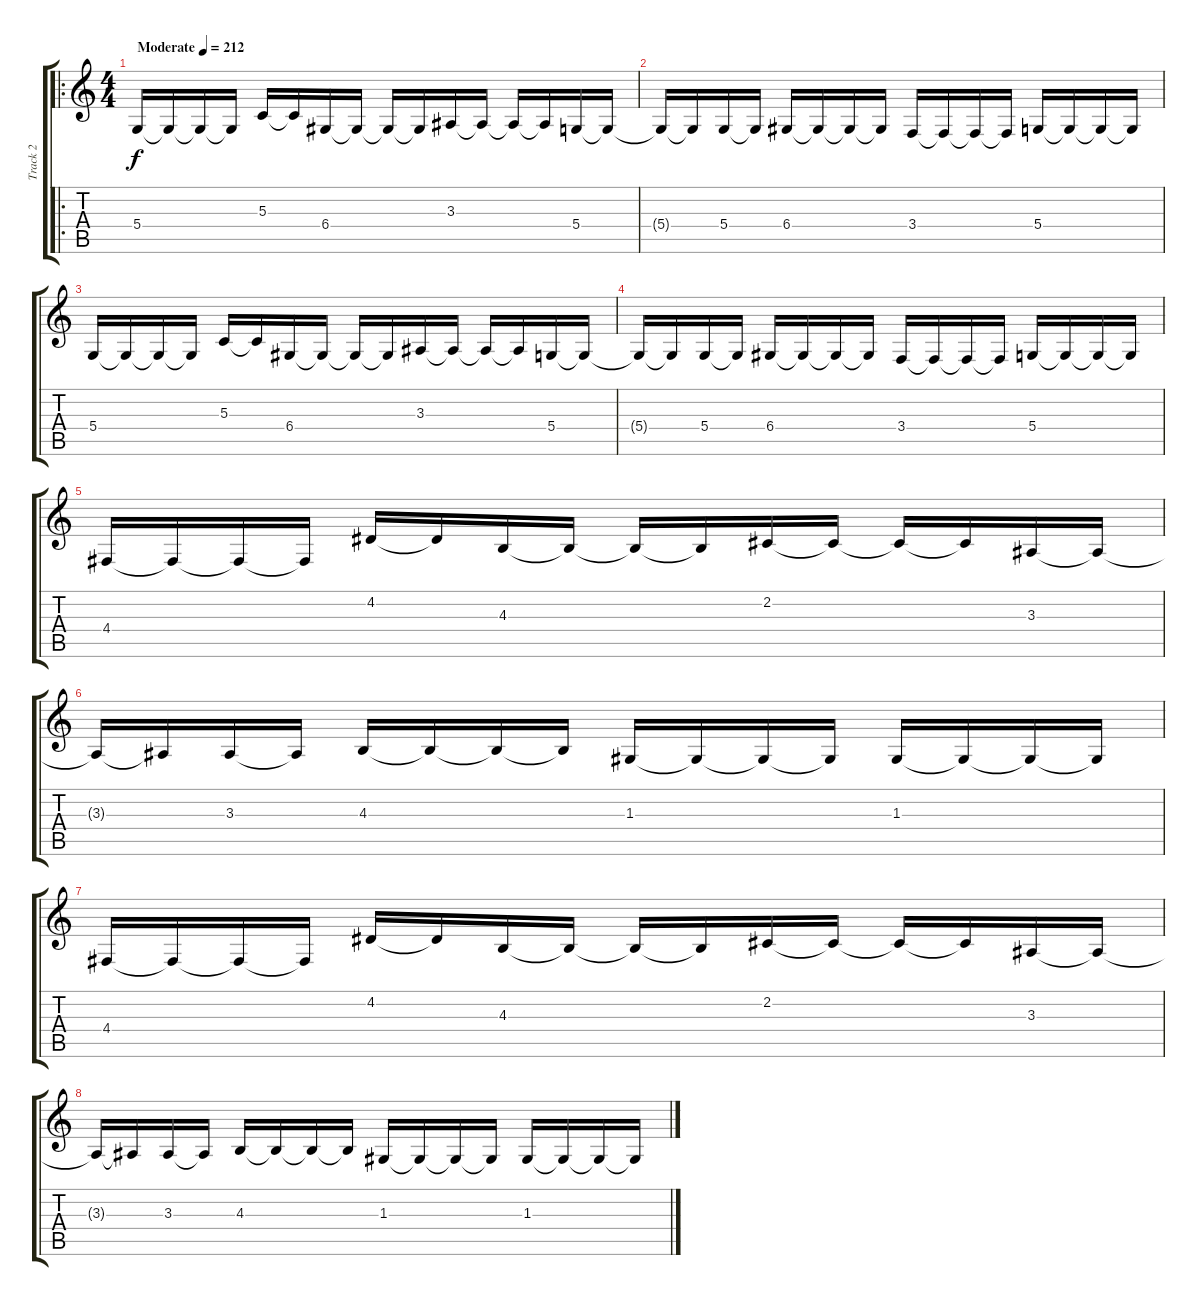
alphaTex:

\track ("Track 2" "Track 2") {instrument lead5charang}
\staff {score tabs}
\tuning (E4 B3 G3 D3 A2 E2) {hide}
\ro
\ts (4 4)
\tempo (212 "Moderate")
\clef g2
\ks c
5.4.16{dy f instrument lead5charang} 5.4{t}.16 5.4{t}.16 5.4{t}.16 5.3.16 5.3{t}.16 6.4.16 6.4{t}.16 6.4{t}.16 6.4{t}.16 3.3.16 3.3{t}.16 3.3{t}.16 3.3{t}.16 5.4.16 5.4{t}.16 |
5.4{t}.16 5.4{t}.16 5.4.16 5.4{t}.16 6.4.16 6.4{t}.16 6.4{t}.16 6.4{t}.16 3.4.16 3.4{t}.16 3.4{t}.16 3.4{t}.16 5.4.16 5.4{t}.16 5.4{t}.16 5.4{t}.16 |
5.4.16 5.4{t}.16 5.4{t}.16 5.4{t}.16 5.3.16 5.3{t}.16 6.4.16 6.4{t}.16 6.4{t}.16 6.4{t}.16 3.3.16 3.3{t}.16 3.3{t}.16 3.3{t}.16 5.4.16 5.4{t}.16 |
5.4{t}.16 5.4{t}.16 5.4.16 5.4{t}.16 6.4.16 6.4{t}.16 6.4{t}.16 6.4{t}.16 3.4.16 3.4{t}.16 3.4{t}.16 3.4{t}.16 5.4.16 5.4{t}.16 5.4{t}.16 5.4{t}.16 |
4.4.16 4.4{t}.16 4.4{t}.16 4.4{t}.16 4.2.16 4.2{t}.16 4.3.16 4.3{t}.16 4.3{t}.16 4.3{t}.16 2.2.16 2.2{t}.16 2.2{t}.16 2.2{t}.16 3.3.16 3.3{t}.16 |
3.3{t}.16 3.3{t}.16 3.3.16 3.3{t}.16 4.3.16 4.3{t}.16 4.3{t}.16 4.3{t}.16 1.3.16 1.3{t}.16 1.3{t}.16 1.3{t}.16 1.3.16 1.3{t}.16 1.3{t}.16 1.3{t}.16 |
4.4.16 4.4{t}.16 4.4{t}.16 4.4{t}.16 4.2.16 4.2{t}.16 4.3.16 4.3{t}.16 4.3{t}.16 4.3{t}.16 2.2.16 2.2{t}.16 2.2{t}.16 2.2{t}.16 3.3.16 3.3{t}.16 |
3.3{t}.16 3.3{t}.16 3.3.16 3.3{t}.16 4.3.16 4.3{t}.16 4.3{t}.16 4.3{t}.16 1.3.16 1.3{t}.16 1.3{t}.16 1.3{t}.16 1.3.16 1.3{t}.16 1.3{t}.16 1.3{t}.16
